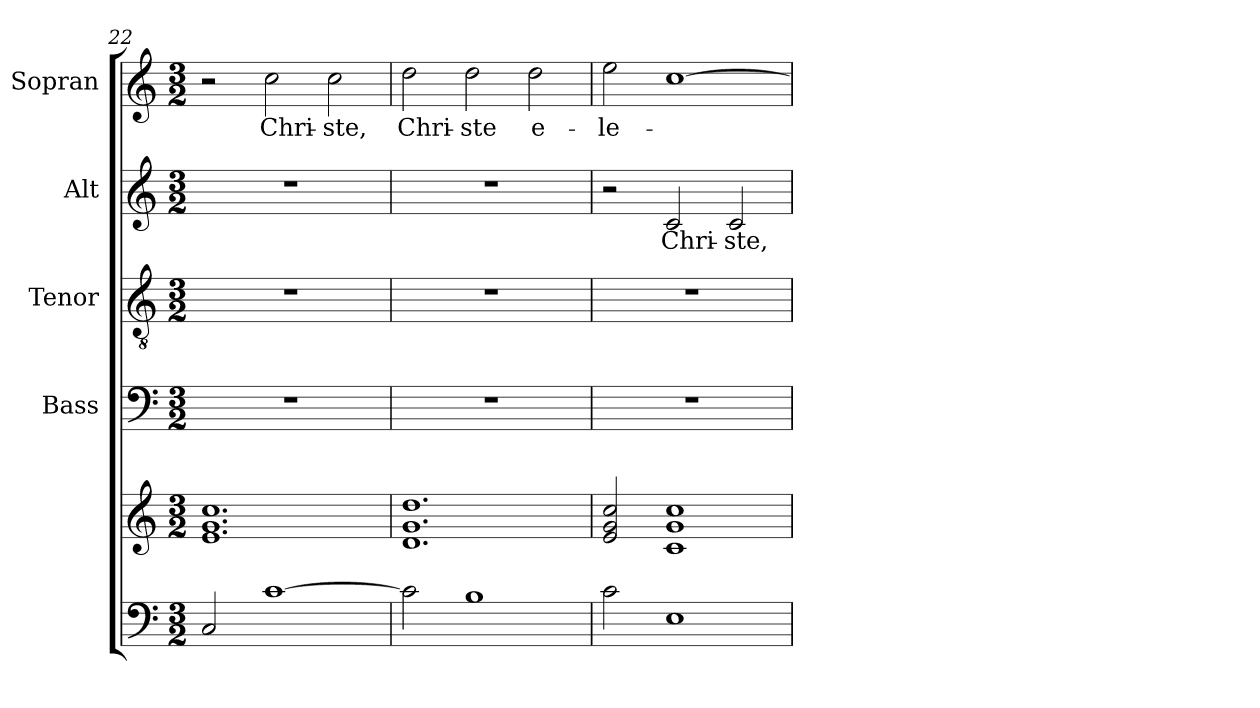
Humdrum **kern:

**kern	**kern	**kern	**kern	**kern	**text	**kern	**text
*part5	*part5	*part4	*part3	*part2	*part2	*part1	*part1
*staff6	*staff5	*staff4	*staff3	*staff2	*staff2	*staff1	*staff1
*	*	*I"Bass	*I"Tenor	*I"Alt	*	*I"Sopran	*
*	*	*I'B.	*I'T.	*I'A.	*	*I'S.	*
!!LO:LB:g=z
*clefF4	*clefG2	*clefF4	*clefGv2	*clefG2	*	*clefG2	*
*k[]	*k[]	*k[]	*k[]	*k[]	*	*k[]	*
*C:	*C:	*C:	*C:	*C:	*	*C:	*
*M3/2	*M3/2	*M3/2	*M3/2	*M3/2	*	*M3/2	*
=22	=22	=22	=22	=22	=22	=22	=22
2C/	1.e 1.g 1.cc	1.r	1.r	1.r	.	2r	.
!	!	!	!	!	!	!	!LO:LY:b
[1c	.	.	.	.	.	2cc\	Chri-
!	!	!	!	!	!	!	!LO:LY:b
.	.	.	.	.	.	2cc\	-ste,
=23	=23	=23	=23	=23	=23	=23	=23
!	!	!	!	!	!	!	!LO:LY:b
2c\]	1.d 1.g 1.dd	1.r	1.r	1.r	.	2dd\	Chri-
!	!	!	!	!	!	!	!LO:LY:b
1B	.	.	.	.	.	2dd\	-ste
!	!	!	!	!	!	!	!LO:LY:b
.	.	.	.	.	.	2dd\	e-
=24	=24	=24	=24	=24	=24	=24	=24
!	!	!	!	!	!	!	!LO:LY:b
2c\	2e/ 2g/ 2cc/	1.r	1.r	2r	.	2ee\	-le-
!	!	!	!	!	!LO:LY:b	!	!
1E	1c 1g 1cc	.	.	2c/	Chri-	[1cc	.
!	!	!	!	!	!LO:LY:b	!	!
.	.	.	.	2c/	-ste,	.	.
=	=	=	=	=	=	=	=
*-	*-	*-	*-	*-	*-	*-	*-
